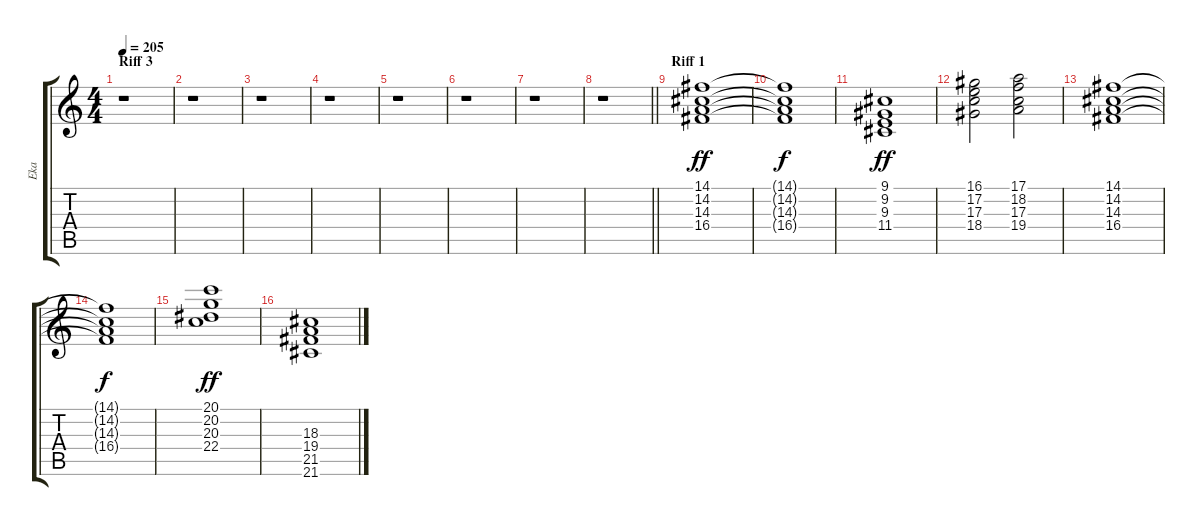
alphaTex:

\track ("Eka" "Eka") {instrument pad4choir}
\staff {score tabs}
\tuning (E4 B3 G3 D3 A2 E2) {hide}
\ts (4 4)
\section ("" "Riff 3")
\tempo 205
\clef g2
\ks c
r.1{dy ff} |
r.1 |
r.1 |
r.1 |
r.1 |
r.1 |
r.1 |
\barLineRight lightlight
r.1 |
\section ("" "Riff 1")
(14.1 14.2 14.3 16.4).1 |
(14.1{t} 14.2{t} 14.3{t} 16.4{t}).1{dy f} |
(9.1 9.2 9.3 11.4).1{dy ff} |
(16.1 17.2 17.3 18.4).2 (17.1 18.2 17.3 19.4).2 |
(14.1 14.2 14.3 16.4).1 |
(14.1{t} 14.2{t} 14.3{t} 16.4{t}).1{dy f} |
(20.1 20.2 20.3 22.4).1{dy ff} |
(18.3 19.4 21.5 21.6).1
